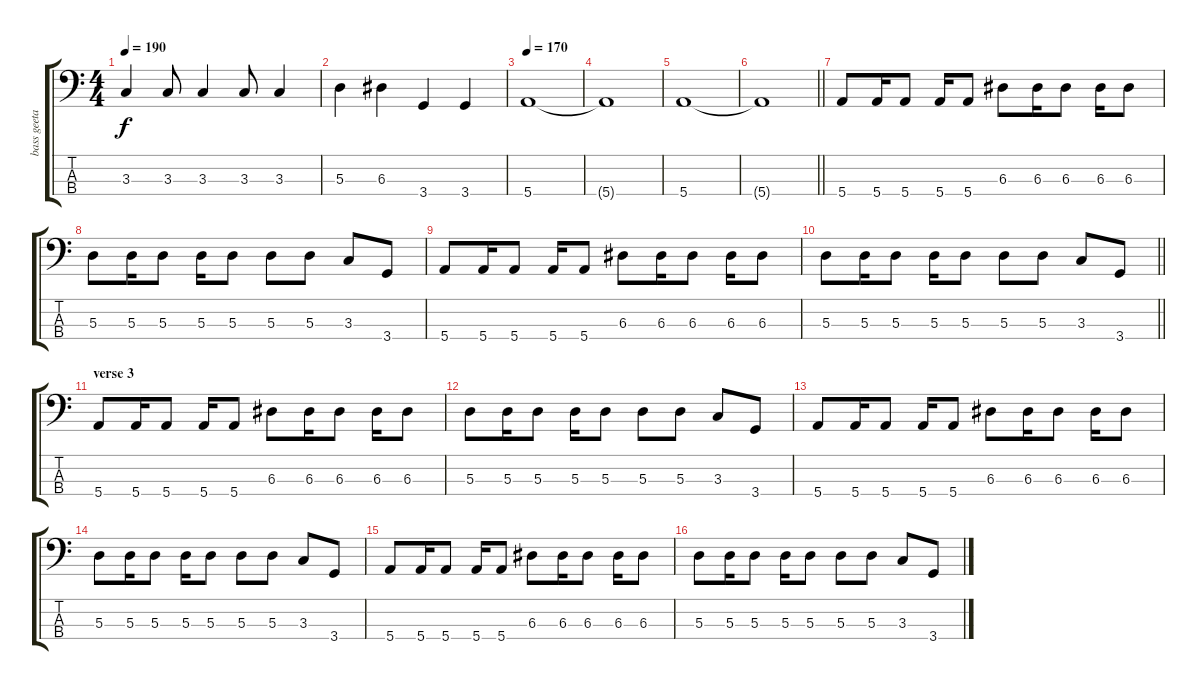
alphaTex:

\track ("bass geetar" "bass geeta") {instrument electricbasspick}
\staff {score tabs}
\tuning (G2 D2 A1 E1) {hide}
\ts (4 4)
\tempo 190
\clef f4
\ks c
3.3.4{dy f} 3.3.8 3.3.4 3.3.8 3.3.4 |
5.3.4 6.3.4 3.4.4 3.4.4 |
\tempo 170
5.4.1 |
5.4{t}.1 |
5.4.1 |
\barLineRight lightlight
5.4{t}.1 |
5.4.8 5.4.16 5.4.8 5.4.16 5.4.8 6.3.8 6.3.16 6.3.8 6.3.16 6.3.8 |
5.3.8 5.3.16 5.3.8 5.3.16 5.3.8 5.3.8 5.3.8 3.3.8 3.4.8 |
5.4.8 5.4.16 5.4.8 5.4.16 5.4.8 6.3.8 6.3.16 6.3.8 6.3.16 6.3.8 |
\barLineRight lightlight
5.3.8 5.3.16 5.3.8 5.3.16 5.3.8 5.3.8 5.3.8 3.3.8 3.4.8 |
\section ("" "verse 3")
5.4.8 5.4.16 5.4.8 5.4.16 5.4.8 6.3.8 6.3.16 6.3.8 6.3.16 6.3.8 |
5.3.8 5.3.16 5.3.8 5.3.16 5.3.8 5.3.8 5.3.8 3.3.8 3.4.8 |
5.4.8 5.4.16 5.4.8 5.4.16 5.4.8 6.3.8 6.3.16 6.3.8 6.3.16 6.3.8 |
5.3.8 5.3.16 5.3.8 5.3.16 5.3.8 5.3.8 5.3.8 3.3.8 3.4.8 |
5.4.8 5.4.16 5.4.8 5.4.16 5.4.8 6.3.8 6.3.16 6.3.8 6.3.16 6.3.8 |
5.3.8 5.3.16 5.3.8 5.3.16 5.3.8 5.3.8 5.3.8 3.3.8 3.4.8
